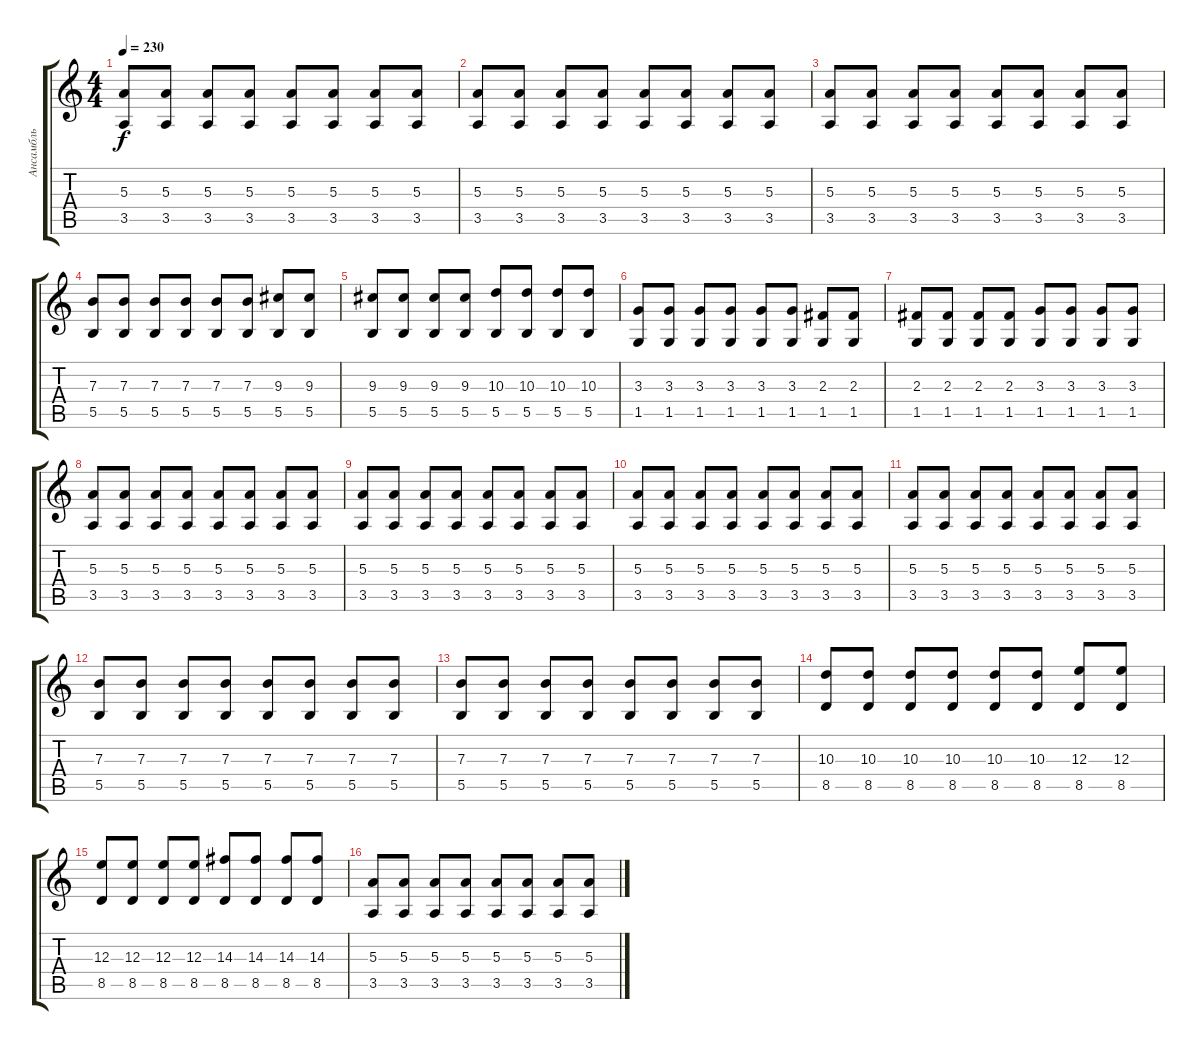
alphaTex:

\track ("Ансамбль" "Ансамбль") {instrument distortionguitar}
\staff {score tabs}
\tuning (Db4 Ab3 E3 B2 Gb2 B1) {hide}
\ts (4 4)
\tempo 230
\clef g2
\ks c
(5.3 3.5).8{dy f} (5.3 3.5).8 (5.3 3.5).8 (5.3 3.5).8 (5.3 3.5).8 (5.3 3.5).8 (5.3 3.5).8 (5.3 3.5).8 |
(5.3 3.5).8 (5.3 3.5).8 (5.3 3.5).8 (5.3 3.5).8 (5.3 3.5).8 (5.3 3.5).8 (5.3 3.5).8 (5.3 3.5).8 |
(5.3 3.5).8 (5.3 3.5).8 (5.3 3.5).8 (5.3 3.5).8 (5.3 3.5).8 (5.3 3.5).8 (5.3 3.5).8 (5.3 3.5).8 |
(7.3 5.5).8 (7.3 5.5).8 (7.3 5.5).8 (7.3 5.5).8 (7.3 5.5).8 (7.3 5.5).8 (9.3 5.5).8 (9.3 5.5).8 |
(9.3 5.5).8 (9.3 5.5).8 (9.3 5.5).8 (9.3 5.5).8 (10.3 5.5).8 (10.3 5.5).8 (10.3 5.5).8 (10.3 5.5).8 |
(3.3 1.5).8 (3.3 1.5).8 (3.3 1.5).8 (3.3 1.5).8 (3.3 1.5).8 (3.3 1.5).8 (2.3 1.5).8 (2.3 1.5).8 |
(2.3 1.5).8 (2.3 1.5).8 (2.3 1.5).8 (2.3 1.5).8 (3.3 1.5).8 (3.3 1.5).8 (3.3 1.5).8 (3.3 1.5).8 |
(5.3 3.5).8 (5.3 3.5).8 (5.3 3.5).8 (5.3 3.5).8 (5.3 3.5).8 (5.3 3.5).8 (5.3 3.5).8 (5.3 3.5).8 |
(5.3 3.5).8 (5.3 3.5).8 (5.3 3.5).8 (5.3 3.5).8 (5.3 3.5).8 (5.3 3.5).8 (5.3 3.5).8 (5.3 3.5).8 |
(5.3 3.5).8 (5.3 3.5).8 (5.3 3.5).8 (5.3 3.5).8 (5.3 3.5).8 (5.3 3.5).8 (5.3 3.5).8 (5.3 3.5).8 |
(5.3 3.5).8 (5.3 3.5).8 (5.3 3.5).8 (5.3 3.5).8 (5.3 3.5).8 (5.3 3.5).8 (5.3 3.5).8 (5.3 3.5).8 |
(7.3 5.5).8 (7.3 5.5).8 (7.3 5.5).8 (7.3 5.5).8 (7.3 5.5).8 (7.3 5.5).8 (7.3 5.5).8 (7.3 5.5).8 |
(7.3 5.5).8 (7.3 5.5).8 (7.3 5.5).8 (7.3 5.5).8 (7.3 5.5).8 (7.3 5.5).8 (7.3 5.5).8 (7.3 5.5).8 |
(10.3 8.5).8 (10.3 8.5).8 (10.3 8.5).8 (10.3 8.5).8 (10.3 8.5).8 (10.3 8.5).8 (12.3 8.5).8 (12.3 8.5).8 |
(12.3 8.5).8 (12.3 8.5).8 (12.3 8.5).8 (12.3 8.5).8 (14.3 8.5).8 (14.3 8.5).8 (14.3 8.5).8 (14.3 8.5).8 |
(5.3 3.5).8 (5.3 3.5).8 (5.3 3.5).8 (5.3 3.5).8 (5.3 3.5).8 (5.3 3.5).8 (5.3 3.5).8 (5.3 3.5).8
